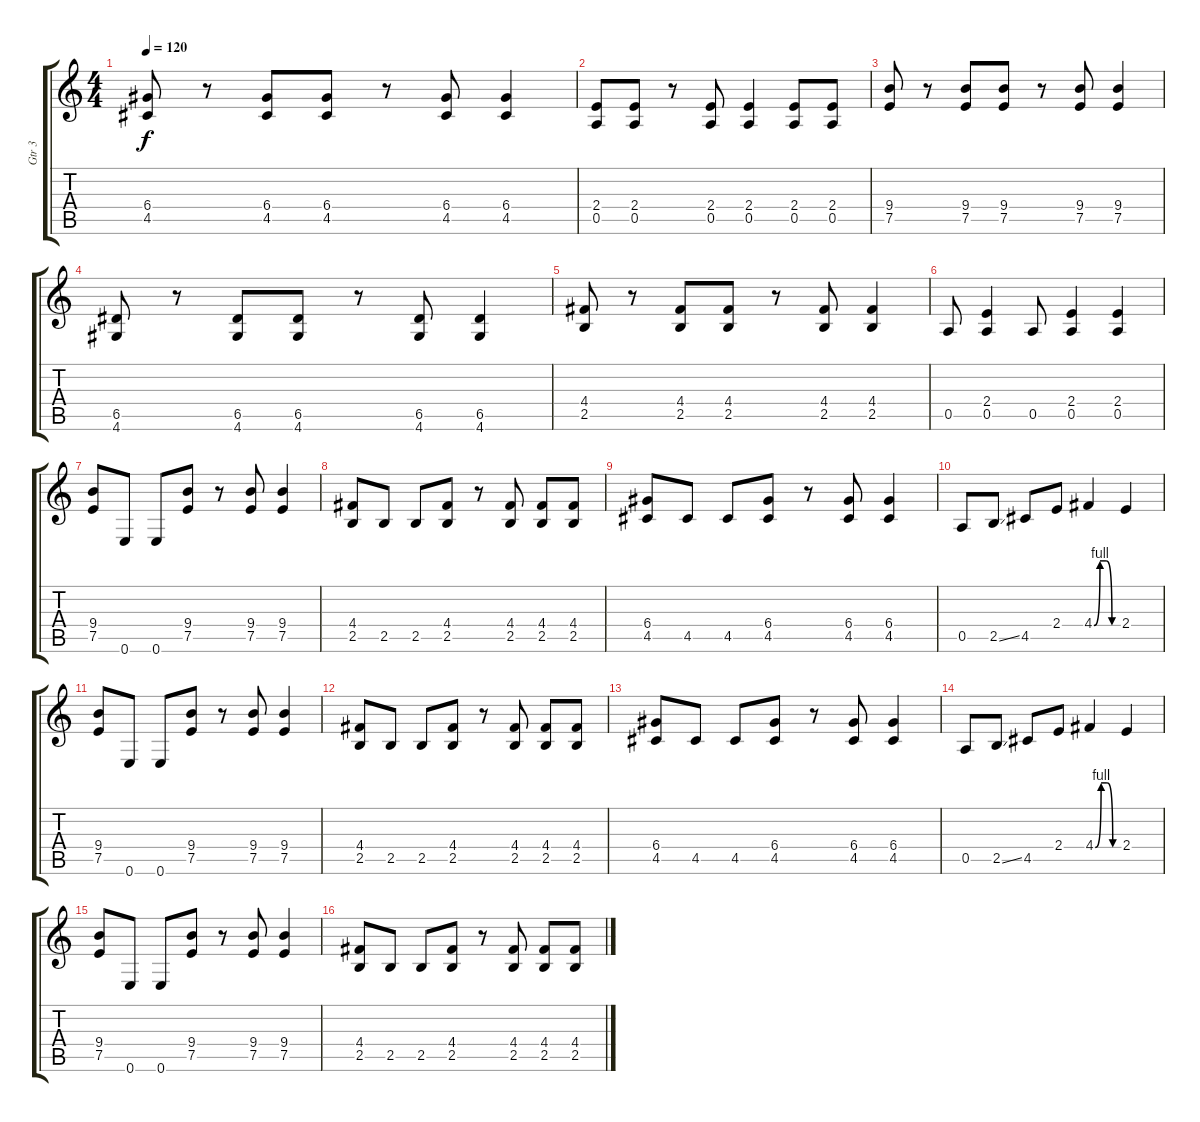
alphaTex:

\track ("Gtr 3" "Gtr 3") {instrument overdrivenguitar}
\staff {score tabs}
\tuning (E4 B3 G3 D3 A2 E2) {hide}
\ts (4 4)
\tempo 120
\clef g2
\ks c
(6.4 4.5).8{dy f} r.8 (6.4 4.5).8 (6.4 4.5).8 r.8 (6.4 4.5).8 (6.4 4.5).4 |
(2.4 0.5).8 (2.4 0.5).8 r.8 (2.4 0.5).8 (2.4 0.5).4 (2.4 0.5).8 (2.4 0.5).8 |
(9.4 7.5).8 r.8 (9.4 7.5).8 (9.4 7.5).8 r.8 (9.4 7.5).8 (9.4 7.5).4 |
(6.5 4.6).8 r.8 (6.5 4.6).8 (6.5 4.6).8 r.8 (6.5 4.6).8 (6.5 4.6).4 |
(4.4 2.5).8 r.8 (4.4 2.5).8 (4.4 2.5).8 r.8 (4.4 2.5).8 (4.4 2.5).4 |
0.5.8 (2.4 0.5).4 0.5.8 (2.4 0.5).4 (2.4 0.5).4 |
(9.4 7.5).8 0.6.8 0.6.8 (9.4 7.5).8 r.8 (9.4 7.5).8 (9.4 7.5).4 |
(4.4 2.5).8 2.5.8 2.5.8 (4.4 2.5).8 r.8 (4.4 2.5).8 (4.4 2.5).8 (4.4 2.5).8 |
(6.4 4.5).8 4.5.8 4.5.8 (6.4 4.5).8 r.8 (6.4 4.5).8 (6.4 4.5).4 |
0.5.8 2.5{ss}.8 4.5.8 2.4.8 4.4{be (custom 0 0 15 4 30 4 45 0 60 0)}.4 2.4.4 |
(9.4 7.5).8 0.6.8 0.6.8 (9.4 7.5).8 r.8 (9.4 7.5).8 (9.4 7.5).4 |
(4.4 2.5).8 2.5.8 2.5.8 (4.4 2.5).8 r.8 (4.4 2.5).8 (4.4 2.5).8 (4.4 2.5).8 |
(6.4 4.5).8 4.5.8 4.5.8 (6.4 4.5).8 r.8 (6.4 4.5).8 (6.4 4.5).4 |
0.5.8 2.5{ss}.8 4.5.8 2.4.8 4.4{be (custom 0 0 15 4 30 4 45 0 60 0)}.4 2.4.4 |
(9.4 7.5).8 0.6.8 0.6.8 (9.4 7.5).8 r.8 (9.4 7.5).8 (9.4 7.5).4 |
(4.4 2.5).8 2.5.8 2.5.8 (4.4 2.5).8 r.8 (4.4 2.5).8 (4.4 2.5).8 (4.4 2.5).8
